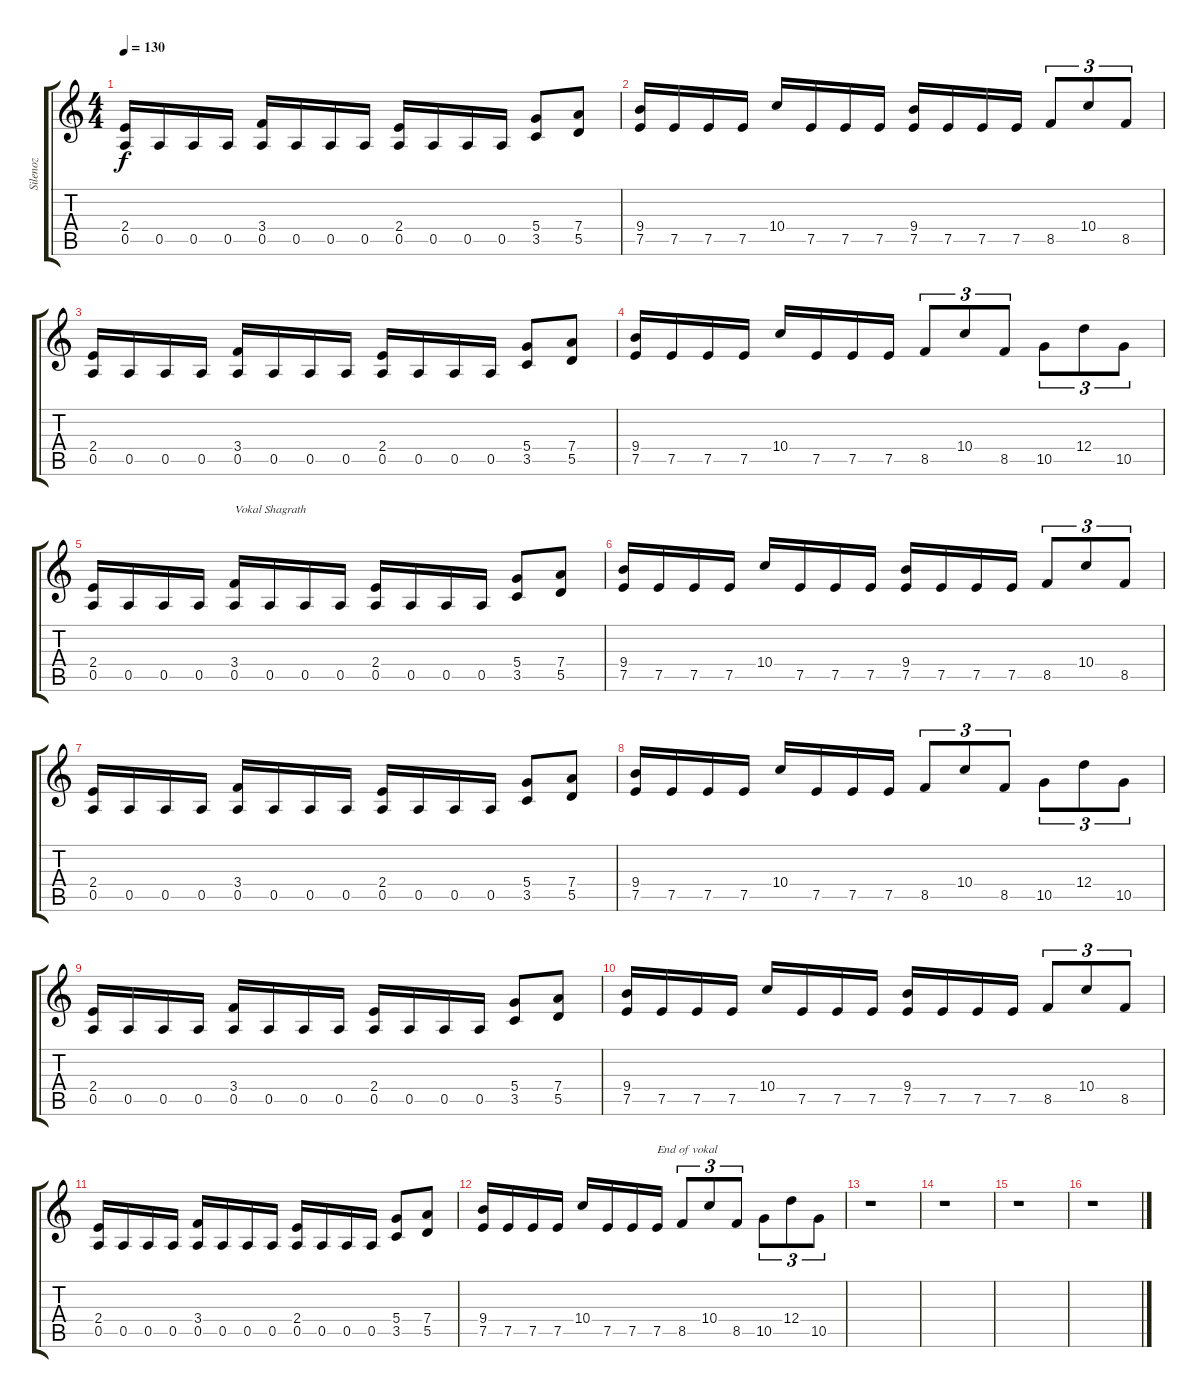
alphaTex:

\track ("Silenoz" "Silenoz") {instrument overdrivenguitar}
\staff {score tabs}
\tuning (E4 B3 G3 D3 A2 E2) {hide}
\ts (4 4)
\tempo 130
\clef g2
\ks c
(2.4 0.5).16{dy f} 0.5.16 0.5.16 0.5.16 (3.4 0.5).16 0.5.16 0.5.16 0.5.16 (2.4 0.5).16 0.5.16 0.5.16 0.5.16 (5.4 3.5).8 (7.4 5.5).8 |
(9.4 7.5).16 7.5.16 7.5.16 7.5.16 10.4.16 7.5.16 7.5.16 7.5.16 (9.4 7.5).16 7.5.16 7.5.16 7.5.16 8.5.8{tu (3 2)} 10.4.8{tu (3 2)} 8.5.8{tu (3 2)} |
(2.4 0.5).16 0.5.16 0.5.16 0.5.16 (3.4 0.5).16 0.5.16 0.5.16 0.5.16 (2.4 0.5).16 0.5.16 0.5.16 0.5.16 (5.4 3.5).8 (7.4 5.5).8 |
(9.4 7.5).16 7.5.16 7.5.16 7.5.16 10.4.16 7.5.16 7.5.16 7.5.16 8.5.8{tu (3 2)} 10.4.8{tu (3 2)} 8.5.8{tu (3 2)} 10.5.8{tu (3 2)} 12.4.8{tu (3 2)} 10.5.8{tu (3 2)} |
(2.4 0.5).16 0.5.16 0.5.16 0.5.16 (3.4 0.5).16{txt "Vokal Shagrath"} 0.5.16 0.5.16 0.5.16 (2.4 0.5).16 0.5.16 0.5.16 0.5.16 (5.4 3.5).8 (7.4 5.5).8 |
(9.4 7.5).16 7.5.16 7.5.16 7.5.16 10.4.16 7.5.16 7.5.16 7.5.16 (9.4 7.5).16 7.5.16 7.5.16 7.5.16 8.5.8{tu (3 2)} 10.4.8{tu (3 2)} 8.5.8{tu (3 2)} |
(2.4 0.5).16 0.5.16 0.5.16 0.5.16 (3.4 0.5).16 0.5.16 0.5.16 0.5.16 (2.4 0.5).16 0.5.16 0.5.16 0.5.16 (5.4 3.5).8 (7.4 5.5).8 |
(9.4 7.5).16 7.5.16 7.5.16 7.5.16 10.4.16 7.5.16 7.5.16 7.5.16 8.5.8{tu (3 2)} 10.4.8{tu (3 2)} 8.5.8{tu (3 2)} 10.5.8{tu (3 2)} 12.4.8{tu (3 2)} 10.5.8{tu (3 2)} |
(2.4 0.5).16 0.5.16 0.5.16 0.5.16 (3.4 0.5).16 0.5.16 0.5.16 0.5.16 (2.4 0.5).16 0.5.16 0.5.16 0.5.16 (5.4 3.5).8 (7.4 5.5).8 |
(9.4 7.5).16 7.5.16 7.5.16 7.5.16 10.4.16 7.5.16 7.5.16 7.5.16 (9.4 7.5).16 7.5.16 7.5.16 7.5.16 8.5.8{tu (3 2)} 10.4.8{tu (3 2)} 8.5.8{tu (3 2)} |
(2.4 0.5).16 0.5.16 0.5.16 0.5.16 (3.4 0.5).16 0.5.16 0.5.16 0.5.16 (2.4 0.5).16 0.5.16 0.5.16 0.5.16 (5.4 3.5).8 (7.4 5.5).8 |
(9.4 7.5).16 7.5.16 7.5.16 7.5.16 10.4.16 7.5.16 7.5.16 7.5.16{txt "End of vokal"} 8.5.8{tu (3 2)} 10.4.8{tu (3 2)} 8.5.8{tu (3 2)} 10.5.8{tu (3 2)} 12.4.8{tu (3 2)} 10.5.8{tu (3 2)} |
r.1 |
r.1 |
r.1 |
r.1
